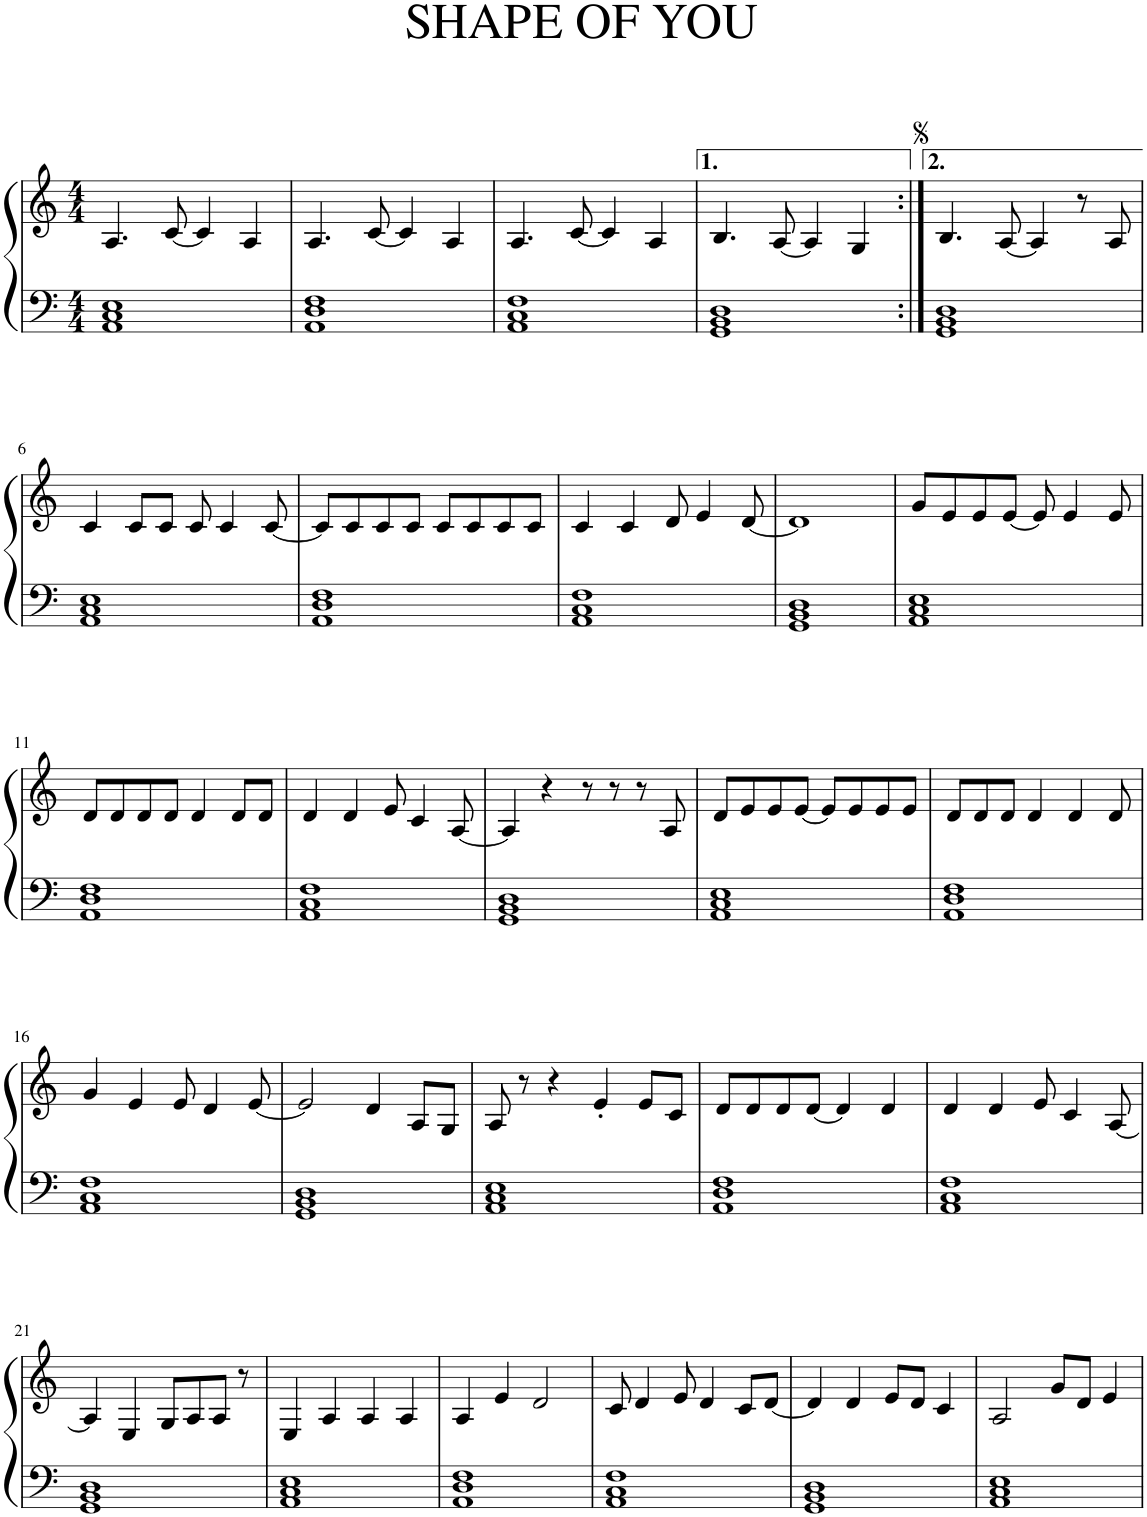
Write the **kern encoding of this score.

**kern	**kern
*part1	*part1
*staff2	*staff1
*I"Piano	*
*I'Pno.	*
*clefF4	*clefG2
*k[]	*k[]
*M4/4	*M4/4
=1	=1
1AA 1C 1E	4.A/
.	[8c/
.	4c/]
.	4A/
=2	=2
1AA 1D 1F	4.A/
.	[8c/
.	4c/]
.	4A/
=3	=3
1AA 1C 1F	4.A/
.	[8c/
.	4c/]
.	4A/
=4	=4
1GG 1BB 1D	4.B/
.	[8A/
.	4A/]
.	4G/
=5:|!	=5:|!
1GG 1BB 1D	4.B/
.	[8A/
.	4A/]
.	8r
.	8A/
!!LO:LB:g=z
=6	=6
1AA 1C 1E	4c/
.	8c/L
.	8c/J
.	8c/
.	4c/
.	[8c/
=7	=7
1AA 1D 1F	8c/L]
.	8c/
.	8c/
.	8c/J
.	8c/L
.	8c/
.	8c/
.	8c/J
=8	=8
1AA 1C 1F	4c/
.	4c/
.	8d/
.	4e/
.	[8d/
=9	=9
1GG 1BB 1D	1d]
=10	=10
1AA 1C 1E	8g/L
.	8e/
.	8e/
.	[8e/J
.	8e/]
.	4e/
.	8e/
!!LO:LB:g=z
=11	=11
1AA 1D 1F	8d/L
.	8d/
.	8d/
.	8d/J
.	4d/
.	8d/L
.	8d/J
=12	=12
1AA 1C 1F	4d/
.	4d/
.	8e/
.	4c/
.	[8A/
=13	=13
1GG 1BB 1D	4A/]
.	4r
.	8r
.	8r
.	8r
.	8A/
=14	=14
1AA 1C 1E	8d/L
.	8e/
.	8e/
.	[8e/J
.	8e/L]
.	8e/
.	8e/
.	8e/J
=15	=15
1AA 1D 1F	8d/L
.	8d/
.	8d/J
.	4d/
.	4d/
.	8d/
!!LO:LB:g=z
=16	=16
1AA 1C 1F	4g/
.	4e/
.	8e/
.	4d/
.	[8e/
=17	=17
1GG 1BB 1D	2e/]
.	4d/
.	8A/L
.	8G/J
=18	=18
1AA 1C 1E	8A/
.	8r
.	4r
.	4e'/
.	8e/L
.	8c/J
=19	=19
1AA 1D 1F	8d/L
.	8d/
.	8d/
.	[8d/J
.	4d/]
.	4d/
=20	=20
1AA 1C 1F	4d/
.	4d/
.	8e/
.	4c/
.	[8A/
!!LO:LB:g=z
=21	=21
1GG 1BB 1D	4A/]
.	4E/
.	8G/L
.	8A/
.	8A/J
.	8r
=22	=22
1AA 1C 1E	4E/
.	4A/
.	4A/
.	4A/
=23	=23
1AA 1D 1F	4A/
.	4e/
.	2d/
=24	=24
1AA 1C 1F	8c/
.	4d/
.	8e/
.	4d/
.	8c/L
.	[8d/J
=25	=25
1GG 1BB 1D	4d/]
.	4d/
.	8e/L
.	8d/J
.	4c/
=26	=26
1AA 1C 1E	2A/
.	8g/L
.	8d/J
.	4e/
=	=
*-	*-
